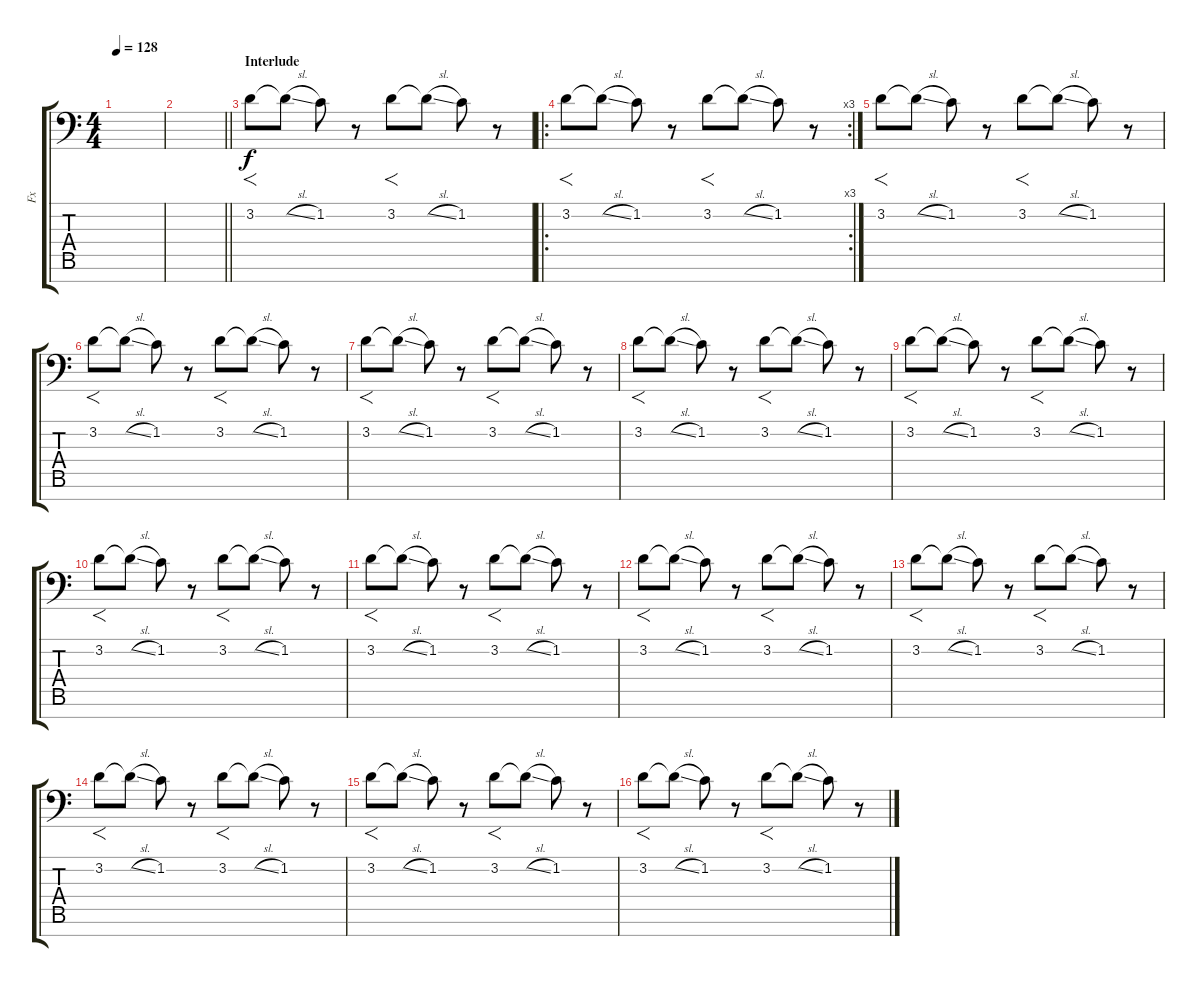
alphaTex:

\track ("Fx" "Fx") {instrument electricpiano1}
\staff {score tabs}
\tuning (E4 B3 G3 D3 A2 E2 C-1) {hide}
\ts (4 4)
\tempo 128
\clef f4
\ks c
|
\barLineRight lightlight
|
\section ("" "Interlude")
3.2.8{f} 3.2{sl t}.8 1.2.8 r.8 3.2.8{f} 3.2{sl t}.8 1.2.8 r.8 |
\ro
\rc 3
3.2.8{f} 3.2{sl t}.8 1.2.8 r.8 3.2.8{f} 3.2{sl t}.8 1.2.8 r.8 |
3.2.8{f} 3.2{sl t}.8 1.2.8 r.8 3.2.8{f} 3.2{sl t}.8 1.2.8 r.8 |
3.2.8{f} 3.2{sl t}.8 1.2.8 r.8 3.2.8{f} 3.2{sl t}.8 1.2.8 r.8 |
3.2.8{f} 3.2{sl t}.8 1.2.8 r.8 3.2.8{f} 3.2{sl t}.8 1.2.8 r.8 |
3.2.8{f} 3.2{sl t}.8 1.2.8 r.8 3.2.8{f} 3.2{sl t}.8 1.2.8 r.8 |
3.2.8{f} 3.2{sl t}.8 1.2.8 r.8 3.2.8{f} 3.2{sl t}.8 1.2.8 r.8 |
3.2.8{f} 3.2{sl t}.8 1.2.8 r.8 3.2.8{f} 3.2{sl t}.8 1.2.8 r.8 |
3.2.8{f} 3.2{sl t}.8 1.2.8 r.8 3.2.8{f} 3.2{sl t}.8 1.2.8 r.8 |
3.2.8{f} 3.2{sl t}.8 1.2.8 r.8 3.2.8{f} 3.2{sl t}.8 1.2.8 r.8 |
3.2.8{f} 3.2{sl t}.8 1.2.8 r.8 3.2.8{f} 3.2{sl t}.8 1.2.8 r.8 |
3.2.8{f} 3.2{sl t}.8 1.2.8 r.8 3.2.8{f} 3.2{sl t}.8 1.2.8 r.8 |
3.2.8{f} 3.2{sl t}.8 1.2.8 r.8 3.2.8{f} 3.2{sl t}.8 1.2.8 r.8 |
3.2.8{f} 3.2{sl t}.8 1.2.8 r.8 3.2.8{f} 3.2{sl t}.8 1.2.8 r.8
